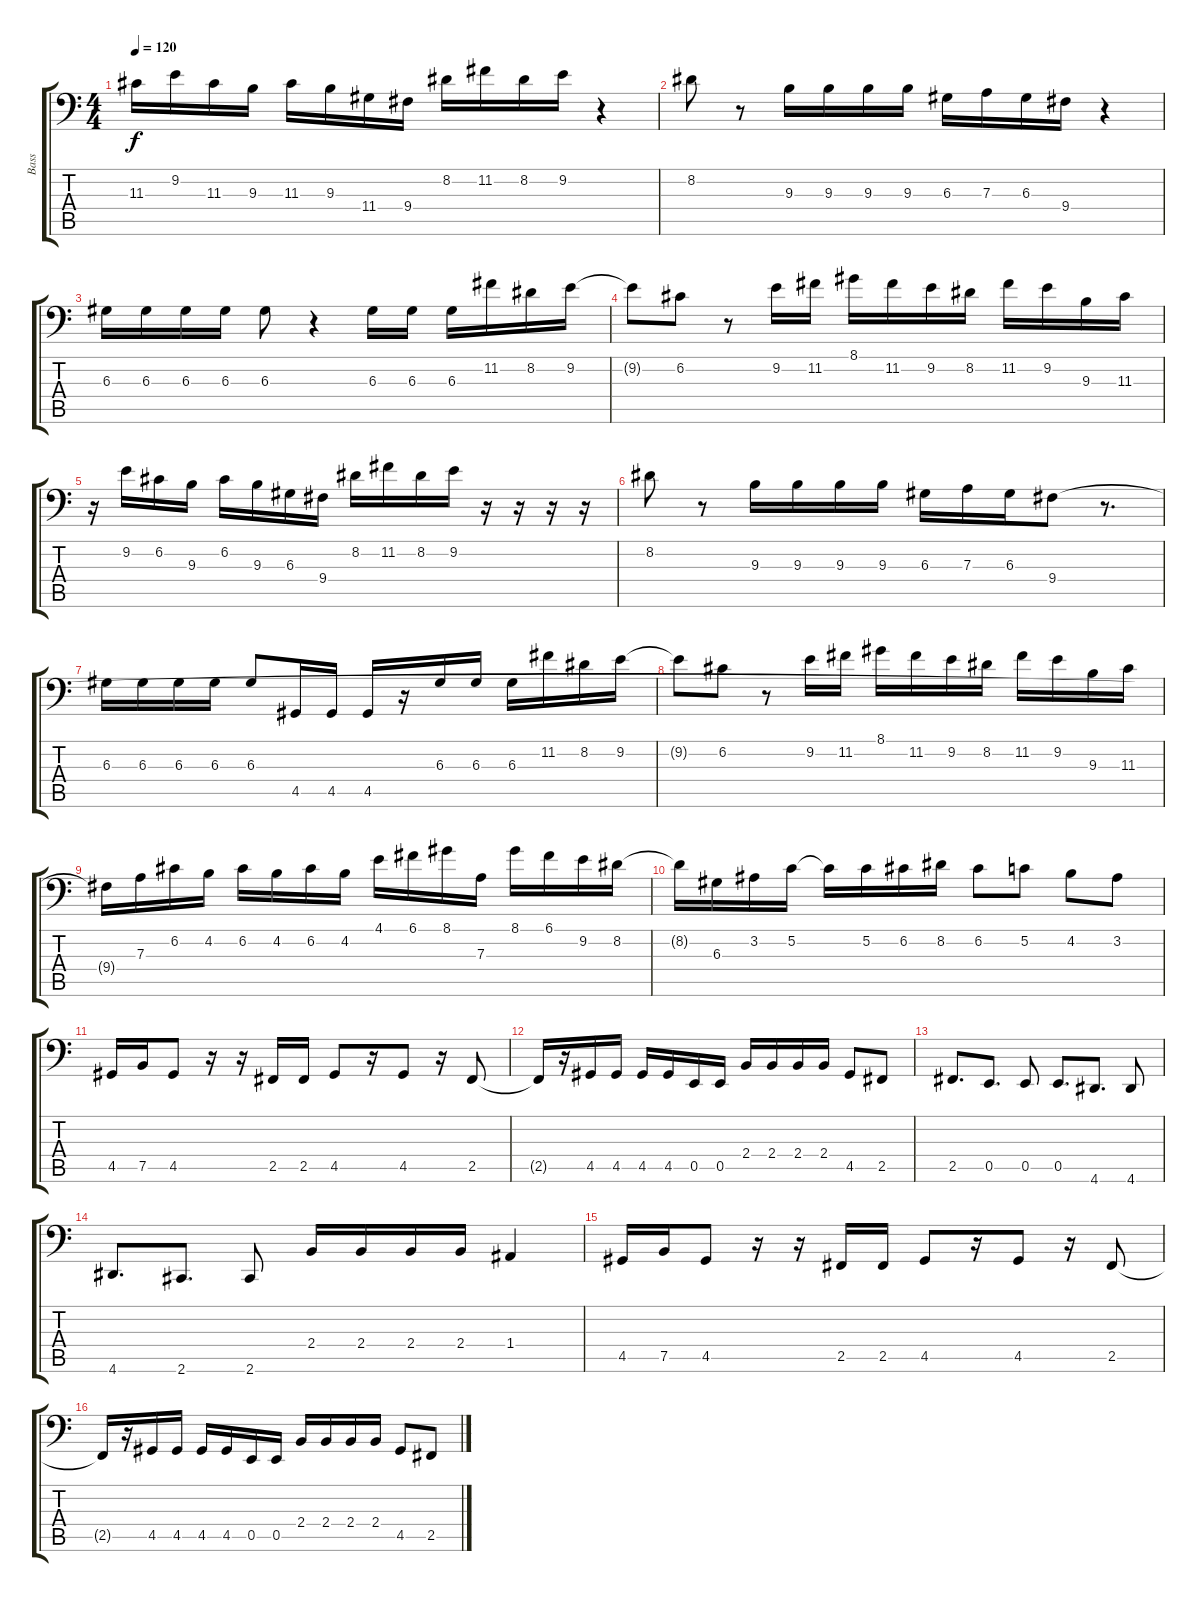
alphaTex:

\track ("Bass" "Bass") {instrument electricbassfinger}
\staff {score tabs}
\tuning (C3 G2 D2 A1 E1 B0) {hide}
\ts (4 4)
\tempo 120
\clef f4
\ks c
11.3.16{dy f} 9.2.16 11.3.16 9.3.16 11.3.16 9.3.16 11.4.16 9.4.16 8.2.16 11.2.16 8.2.16 9.2.16 r.4 |
8.2.8 r.8 9.3.16 9.3.16 9.3.16 9.3.16 6.3.16 7.3.16 6.3.16 9.4.16 r.4 |
6.3.16 6.3.16 6.3.16 6.3.16 6.3.8 r.4 6.3.16 6.3.16 6.3.16 11.2.16 8.2.16 9.2.16 |
9.2{t}.8 6.2.8 r.8 9.2.16 11.2.16 8.1.16 11.2.16 9.2.16 8.2.16 11.2.16 9.2.16 9.3.16 11.3.16 |
r.16 9.2.16 6.2.16 9.3.16 6.2.16 9.3.16 6.3.16 9.4.16 8.2.16 11.2.16 8.2.16 9.2.16 r.16 r.16 r.16 r.16 |
8.2.8 r.8 9.3.16 9.3.16 9.3.16 9.3.16 6.3.16 7.3.16 6.3.16 9.4.8 r.8{d} |
6.3.16 6.3.16 6.3.16 6.3.16 6.3.8 4.5.16 4.5.16 4.5.16 r.16 6.3.16 6.3.16 6.3.16 11.2.16 8.2.16 9.2.16 |
9.2{t}.8 6.2.8 r.8 9.2.16 11.2.16 8.1.16 11.2.16 9.2.16 8.2.16 11.2.16 9.2.16 9.3.16 11.3.16 |
9.4{t}.16 7.3.16 6.2.16 4.2.16 6.2.16 4.2.16 6.2.16 4.2.16 4.1.16 6.1.16 8.1.16 7.3.16 8.1.16 6.1.16 9.2.16 8.2.16 |
8.2{t}.16 6.3.16 3.2.16 5.2.16 5.2{t}.16 5.2.16 6.2.16 8.2.16 6.2.8 5.2.8 4.2.8 3.2.8 |
4.5.16 7.5.16 4.5.8 r.16 r.16 2.5.16 2.5.16 4.5.8 r.16 4.5.8 r.16 2.5.8 |
2.5{t}.16 r.16 4.5.16 4.5.16 4.5.16 4.5.16 0.5.16 0.5.16 2.4.16 2.4.16 2.4.16 2.4.16 4.5.8 2.5.8 |
2.5.8{d} 0.5.8{d} 0.5.8 0.5.8{d} 4.6.8{d} 4.6.8 |
4.6.8{d} 2.6.8{d} 2.6.8 2.4.16 2.4.16 2.4.16 2.4.16 1.4.4 |
4.5.16 7.5.16 4.5.8 r.16 r.16 2.5.16 2.5.16 4.5.8 r.16 4.5.8 r.16 2.5.8 |
2.5{t}.16 r.16 4.5.16 4.5.16 4.5.16 4.5.16 0.5.16 0.5.16 2.4.16 2.4.16 2.4.16 2.4.16 4.5.8 2.5.8
